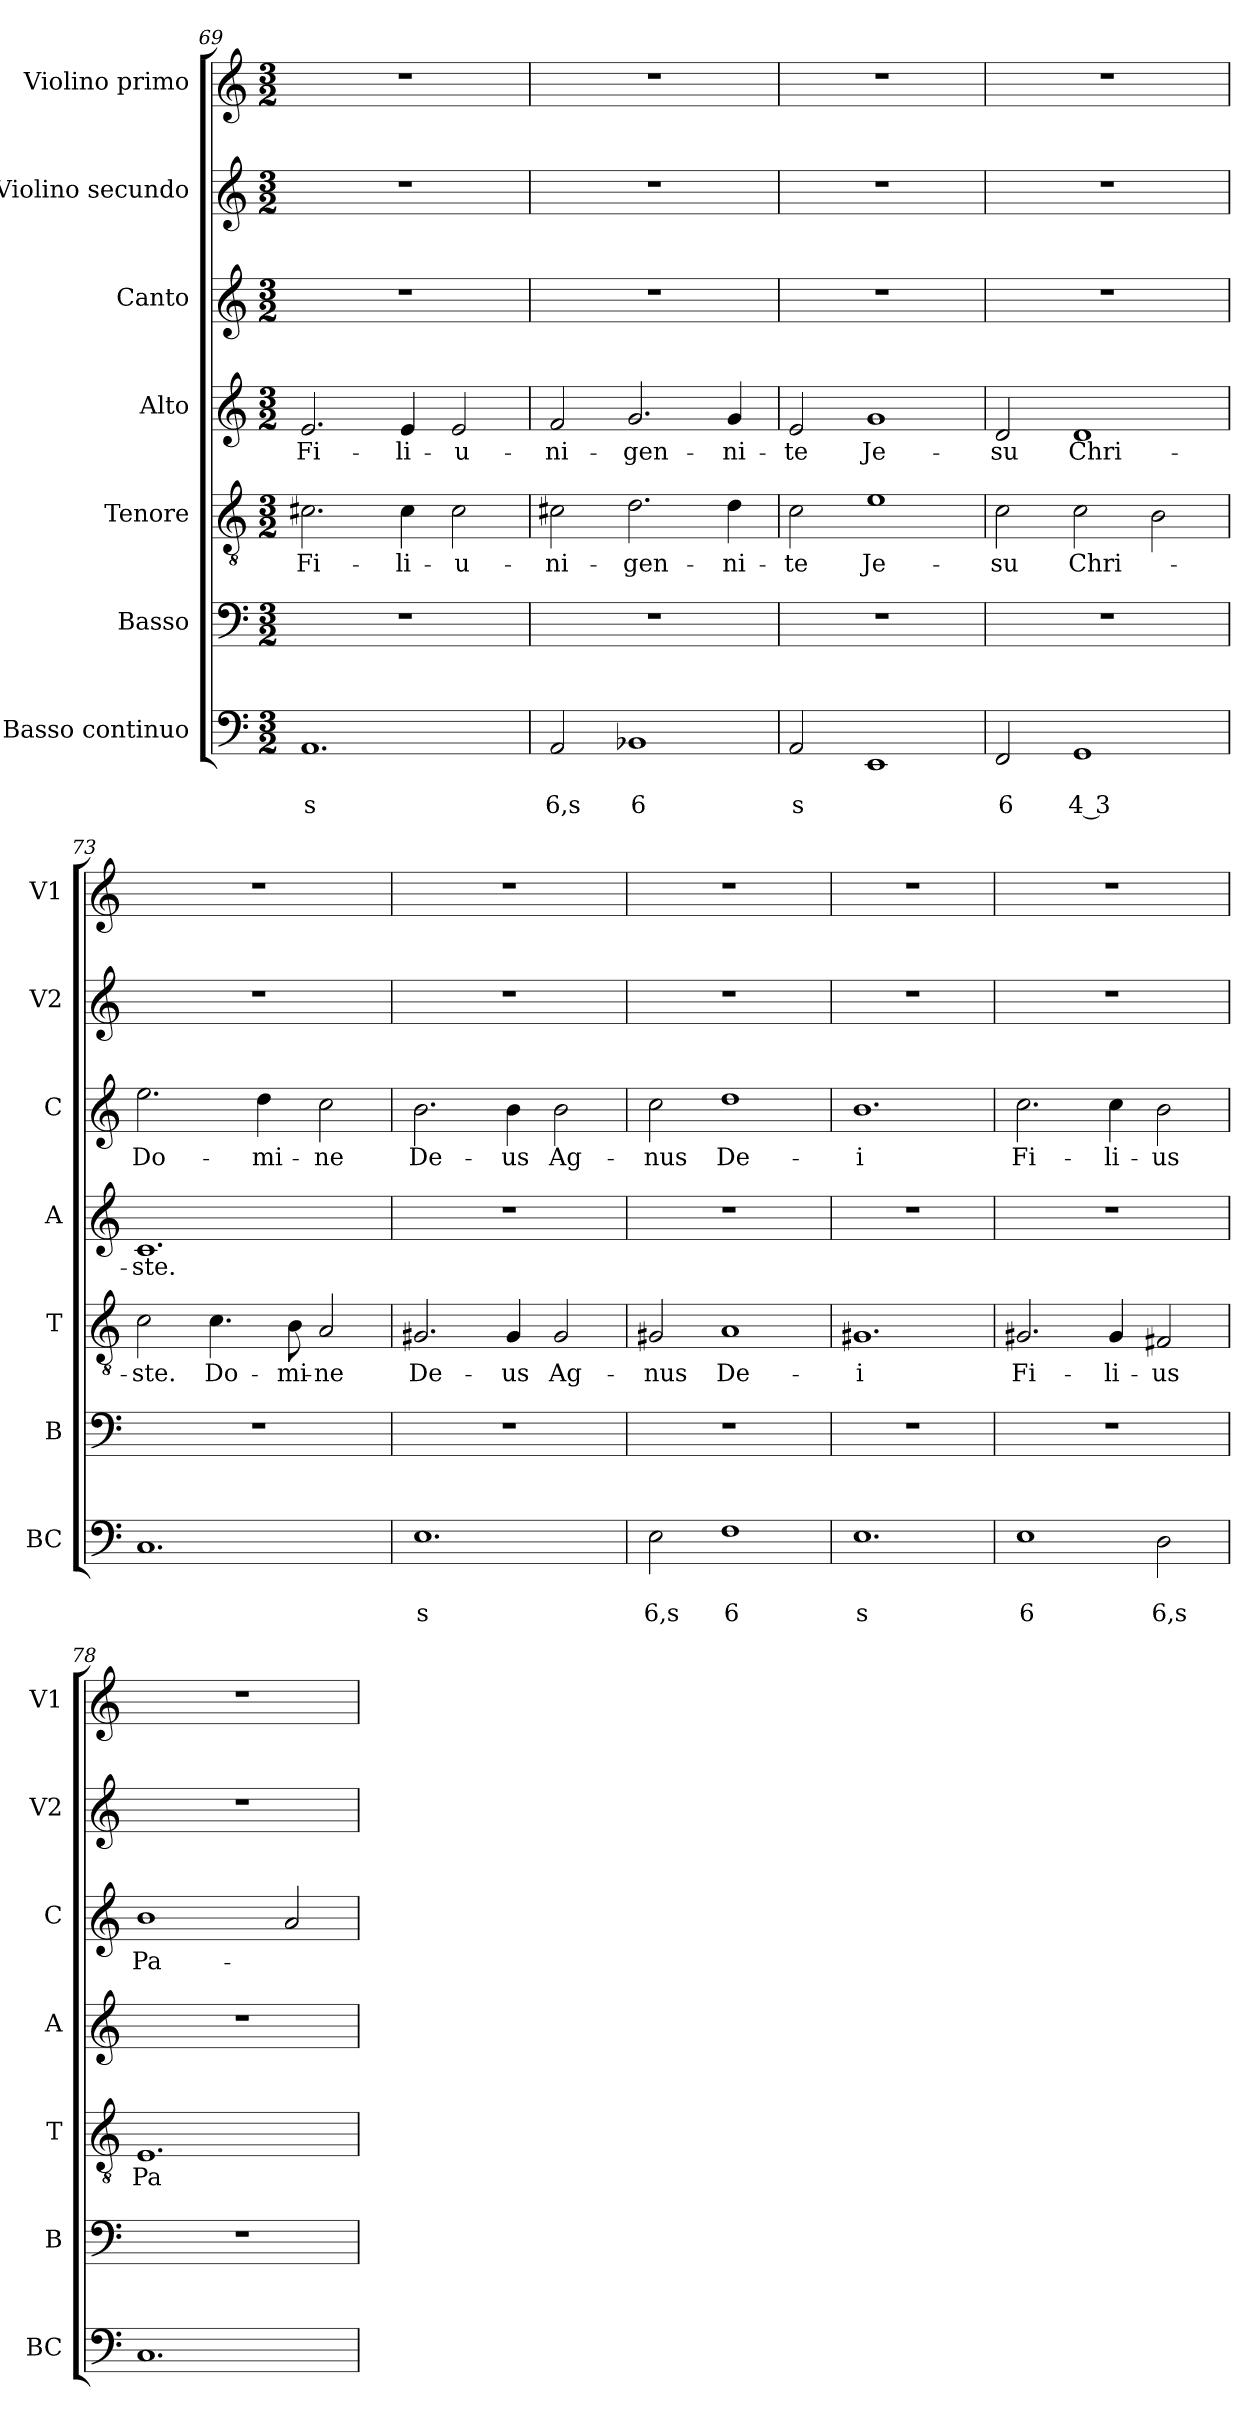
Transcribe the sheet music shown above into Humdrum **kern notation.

**kern	**text	**text	**kern	**kern	**text	**kern	**text	**kern	**text	**kern	**kern
*part7	*part7	*part7	*part6	*part5	*part5	*part4	*part4	*part3	*part3	*part2	*part1
*staff7	*staff7	*staff7	*staff6	*staff5	*staff5	*staff4	*staff4	*staff3	*staff3	*staff2	*staff1
*I"Basso continuo	*	*	*I"Basso	*I"Tenore	*	*I"Alto	*	*I"Canto	*	*I"Violino secundo	*I"Violino primo
*I'BC	*	*	*I'B	*I'T	*	*I'A	*	*I'C	*	*I'V2	*I'V1
*clefF4	*	*	*clefF4	*clefGv2	*	*clefG2	*	*clefG2	*	*clefG2	*clefG2
*k[]	*	*	*k[]	*k[]	*	*k[]	*	*k[]	*	*k[]	*k[]
*C:	*	*	*C:	*C:	*	*C:	*	*C:	*	*C:	*C:
*M3/2	*	*	*M3/2	*M3/2	*	*M3/2	*	*M3/2	*	*M3/2	*M3/2
=69	=69	=69	=69	=69	=69	=69	=69	=69	=69	=69	=69
!	!	!LO:LY:b	!	!	!LO:LY:b	!	!LO:LY:b	!	!	!	!
1.AA	.	s	1.r	2.c#X\	Fi-	2.e/	Fi-	1.r	.	1.r	1.r
!	!	!	!	!	!LO:LY:b	!	!LO:LY:b	!	!	!	!
.	.	.	.	4c#\	-li-	4e/	-li-	.	.	.	.
!	!	!	!	!	!LO:LY:b	!	!LO:LY:b	!	!	!	!
.	.	.	.	2c#\	-u-	2e/	-u-	.	.	.	.
=70	=70	=70	=70	=70	=70	=70	=70	=70	=70	=70	=70
!	!	!LO:LY:b	!	!	!LO:LY:b	!	!LO:LY:b	!	!	!	!
2AA/	.	6,s	1.r	2c#X\	-ni-	2f/	-ni-	1.r	.	1.r	1.r
!	!	!LO:LY:b	!	!	!LO:LY:b	!	!LO:LY:b	!	!	!	!
1BB-X	.	6	.	2.d\	-gen-	2.g/	-gen-	.	.	.	.
!	!	!	!	!	!LO:LY:b	!	!LO:LY:b	!	!	!	!
.	.	.	.	4d\	-ni-	4g/	-ni-	.	.	.	.
=71	=71	=71	=71	=71	=71	=71	=71	=71	=71	=71	=71
!	!	!LO:LY:b	!	!	!LO:LY:b	!	!LO:LY:b	!	!	!	!
2AA/	.	s	1.r	2c\	-te	2e/	-te	1.r	.	1.r	1.r
!	!	!	!	!	!LO:LY:b	!	!LO:LY:b	!	!	!	!
1EE	.	.	.	1e	Je-	1g	Je-	.	.	.	.
=72	=72	=72	=72	=72	=72	=72	=72	=72	=72	=72	=72
!	!	!LO:LY:b	!	!	!LO:LY:b	!	!LO:LY:b	!	!	!	!
2FF/	.	6	1.r	2c\	-su	2d/	-su	1.r	.	1.r	1.r
!	!	!LO:LY:b	!	!	!LO:LY:b	!	!LO:LY:b	!	!	!	!
1GG	.	4 3	.	2c\	Chri-	1d	Chri-	.	.	.	.
.	.	.	.	2B\	.	.	.	.	.	.	.
=73	=73	=73	=73	=73	=73	=73	=73	=73	=73	=73	=73
!	!	!	!	!	!LO:LY:b	!	!LO:LY:b	!	!LO:LY:b	!	!
1.C	.	.	1.r	2c\	-ste.	1.c	-ste.	2.ee\	Do-	1.r	1.r
!	!	!	!	!	!LO:LY:b	!	!	!	!	!	!
.	.	.	.	4.c\	Do-	.	.	.	.	.	.
!	!	!	!	!	!	!	!	!	!LO:LY:b	!	!
.	.	.	.	.	.	.	.	4dd\	-mi-	.	.
!	!	!	!	!	!LO:LY:b	!	!	!	!	!	!
.	.	.	.	8B\	-mi-	.	.	.	.	.	.
!	!	!	!	!	!LO:LY:b	!	!	!	!LO:LY:b	!	!
.	.	.	.	2A/	-ne	.	.	2cc\	-ne	.	.
=74	=74	=74	=74	=74	=74	=74	=74	=74	=74	=74	=74
!	!	!LO:LY:b	!	!	!LO:LY:b	!	!	!	!LO:LY:b	!	!
1.E	.	s	1.r	2.G#X/	De-	1.r	.	2.b\	De-	1.r	1.r
!	!	!	!	!	!LO:LY:b	!	!	!	!LO:LY:b	!	!
.	.	.	.	4G#/	-us	.	.	4b\	-us	.	.
!	!	!	!	!	!LO:LY:b	!	!	!	!LO:LY:b	!	!
.	.	.	.	2G#/	Ag-	.	.	2b\	Ag-	.	.
!!LO:LB:g=z
=75	=75	=75	=75	=75	=75	=75	=75	=75	=75	=75	=75
!	!	!LO:LY:b	!	!	!LO:LY:b	!	!	!	!LO:LY:b	!	!
2E\	.	6,s	1.r	2G#X/	-nus	1.r	.	2cc\	-nus	1.r	1.r
!	!	!LO:LY:b	!	!	!LO:LY:b	!	!	!	!LO:LY:b	!	!
1F	.	6	.	1A	De-	.	.	1dd	De-	.	.
=76	=76	=76	=76	=76	=76	=76	=76	=76	=76	=76	=76
!	!	!LO:LY:b	!	!	!LO:LY:b	!	!	!	!LO:LY:b	!	!
1.E	.	s	1.r	1.G#X	-i	1.r	.	1.b	-i	1.r	1.r
=77	=77	=77	=77	=77	=77	=77	=77	=77	=77	=77	=77
!	!	!LO:LY:b	!	!	!LO:LY:b	!	!	!	!LO:LY:b	!	!
1E	.	6	1.r	2.G#X/	Fi-	1.r	.	2.cc\	Fi-	1.r	1.r
!	!	!	!	!	!LO:LY:b	!	!	!	!LO:LY:b	!	!
.	.	.	.	4G#/	-li-	.	.	4cc\	-li-	.	.
!	!	!LO:LY:b	!	!	!LO:LY:b	!	!	!	!LO:LY:b	!	!
2D\	.	6,s	.	2F#X/	-us	.	.	2b\	-us	.	.
=78	=78	=78	=78	=78	=78	=78	=78	=78	=78	=78	=78
*^	*	*	*	*	*	*	*	*	*	*	*
!	!	!	!	!	!	!LO:LY:b	!	!	!	!LO:LY:b	!	!
1.C	2ryy	.	.	1.r	1.E	Pa-	1.r	.	1b	Pa-	1.r	1.r
.	2ryy	.	.	.	.	.	.	.	.	.	.	.
.	2ryy	.	.	.	.	.	.	.	2a/	.	.	.
*v	*v	*	*	*	*	*	*	*	*	*	*	*
=	=	=	=	=	=	=	=	=	=	=	=
*-	*-	*-	*-	*-	*-	*-	*-	*-	*-	*-	*-
